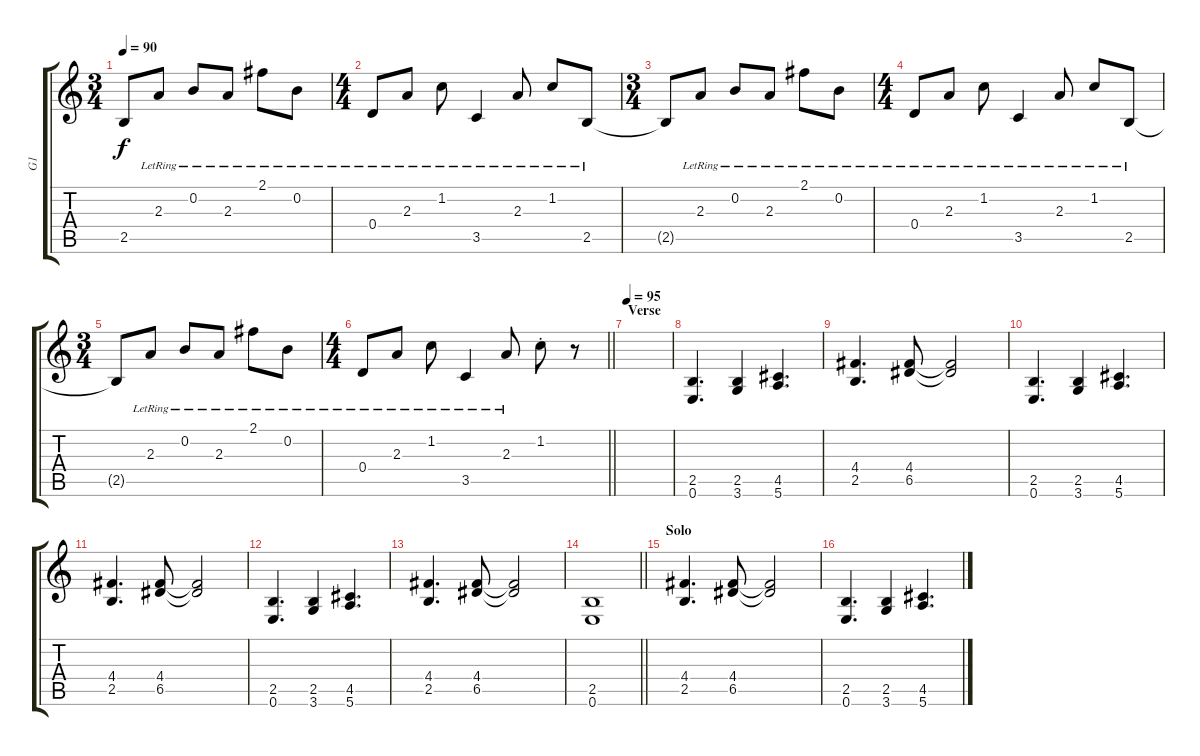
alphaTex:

\track ("G1" "G1") {instrument overdrivenguitar}
\staff {score tabs}
\tuning (E4 B3 G3 D3 A2 E2) {hide}
\ts (3 4)
\tempo 90
\clef g2
\ks c
2.5{t}.8{dy f} 2.3{lr}.8 0.2{lr}.8 2.3{lr}.8 2.1{lr}.8 0.2{lr}.8 |
\ts (4 4)
0.4{lr}.8 2.3{lr}.8 1.2{lr}.8 3.5{lr}.4 2.3{lr}.8 1.2{lr}.8 2.5{lr}.8 |
\ts (3 4)
2.5{t}.8 2.3{lr}.8 0.2{lr}.8 2.3{lr}.8 2.1{lr}.8 0.2{lr}.8 |
\ts (4 4)
0.4{lr}.8 2.3{lr}.8 1.2{lr}.8 3.5{lr}.4 2.3{lr}.8 1.2{lr}.8 2.5{lr}.8 |
\ts (3 4)
2.5{t}.8 2.3{lr}.8 0.2{lr}.8 2.3{lr}.8 2.1{lr}.8 0.2{lr}.8 |
\ts (4 4)
\barLineRight lightlight
0.4{lr}.8 2.3{lr}.8 1.2{lr}.8 3.5{lr}.4 2.3{lr}.8 1.2{st}.8 r.8 |
\section ("" "Verse")
\tempo 95
|
(2.5 0.6).4{d} (2.5 3.6).4 (4.5 5.6).4{d} |
(4.4 2.5).4{d} (4.4 6.5).8 (4.4{t} 6.5{t}).2 |
(2.5 0.6).4{d} (2.5 3.6).4 (4.5 5.6).4{d} |
(4.4 2.5).4{d} (4.4 6.5).8 (4.4{t} 6.5{t}).2 |
(2.5 0.6).4{d} (2.5 3.6).4 (4.5 5.6).4{d} |
(4.4 2.5).4{d} (4.4 6.5).8 (4.4{t} 6.5{t}).2 |
\barLineRight lightlight
(2.5 0.6).1 |
\section ("" "Solo")
(4.4 2.5).4{d} (4.4 6.5).8 (4.4{t} 6.5{t}).2 |
(2.5 0.6).4{d} (2.5 3.6).4 (4.5 5.6).4{d}
